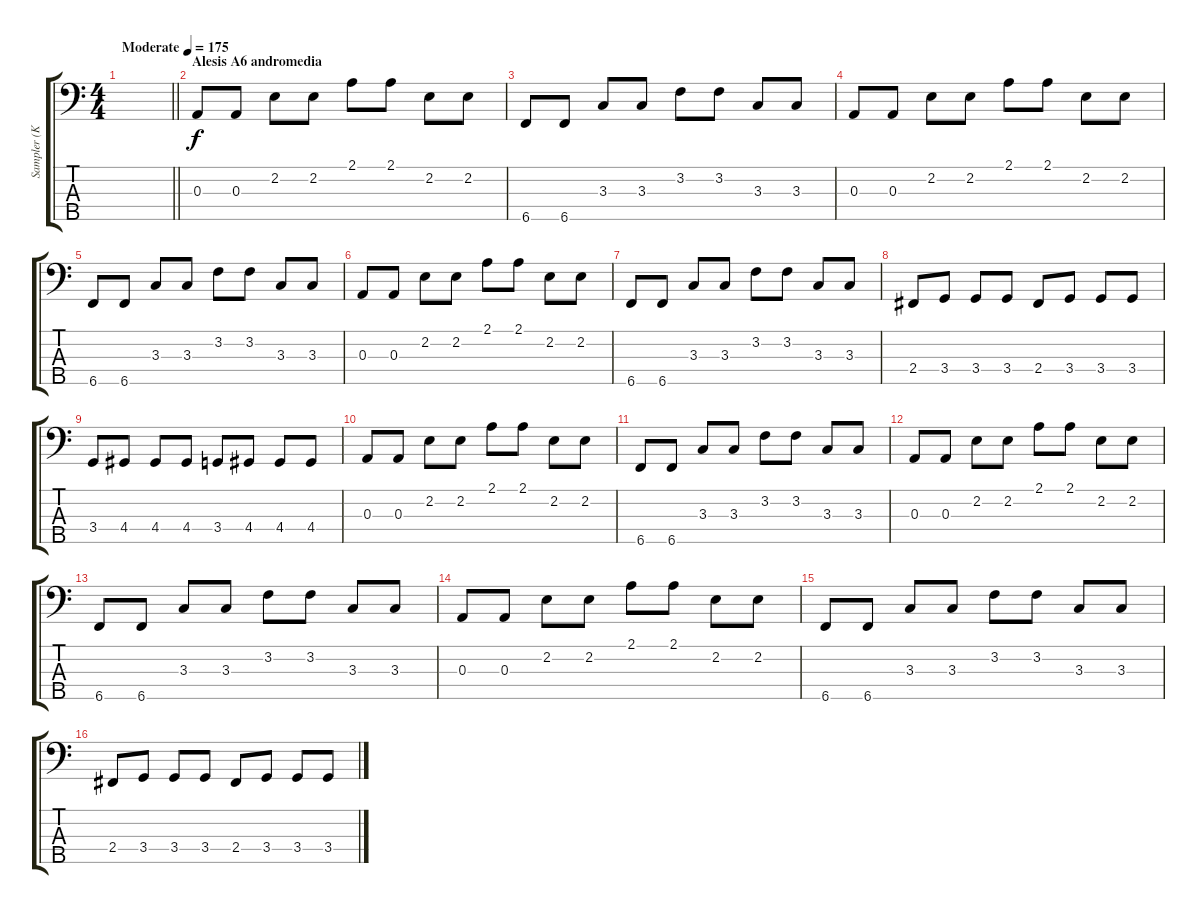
\track ("Sampler (Korg Moog)" "Sampler (K") {instrument synthbass1}
\staff {score tabs}
\tuning (G2 D2 A1 E1 B0) {hide}
\ts (4 4)
\tempo (175 "Moderate")
\clef f4
\barLineRight lightlight
\ks c
|
\section ("" "Alesis A6 andromedia")
0.3.8 0.3.8 2.2.8 2.2.8 2.1.8 2.1.8 2.2.8 2.2.8 |
6.5.8 6.5.8 3.3.8 3.3.8 3.2.8 3.2.8 3.3.8 3.3.8 |
0.3.8 0.3.8 2.2.8 2.2.8 2.1.8 2.1.8 2.2.8 2.2.8 |
6.5.8 6.5.8 3.3.8 3.3.8 3.2.8 3.2.8 3.3.8 3.3.8 |
0.3.8 0.3.8 2.2.8 2.2.8 2.1.8 2.1.8 2.2.8 2.2.8 |
6.5.8 6.5.8 3.3.8 3.3.8 3.2.8 3.2.8 3.3.8 3.3.8 |
2.4.8 3.4.8 3.4.8 3.4.8 2.4.8 3.4.8 3.4.8 3.4.8 |
3.4.8 4.4.8 4.4.8 4.4.8 3.4.8 4.4.8 4.4.8 4.4.8 |
0.3.8 0.3.8 2.2.8 2.2.8 2.1.8 2.1.8 2.2.8 2.2.8 |
6.5.8 6.5.8 3.3.8 3.3.8 3.2.8 3.2.8 3.3.8 3.3.8 |
0.3.8 0.3.8 2.2.8 2.2.8 2.1.8 2.1.8 2.2.8 2.2.8 |
6.5.8 6.5.8 3.3.8 3.3.8 3.2.8 3.2.8 3.3.8 3.3.8 |
0.3.8 0.3.8 2.2.8 2.2.8 2.1.8 2.1.8 2.2.8 2.2.8 |
6.5.8 6.5.8 3.3.8 3.3.8 3.2.8 3.2.8 3.3.8 3.3.8 |
2.4.8 3.4.8 3.4.8 3.4.8 2.4.8 3.4.8 3.4.8 3.4.8
